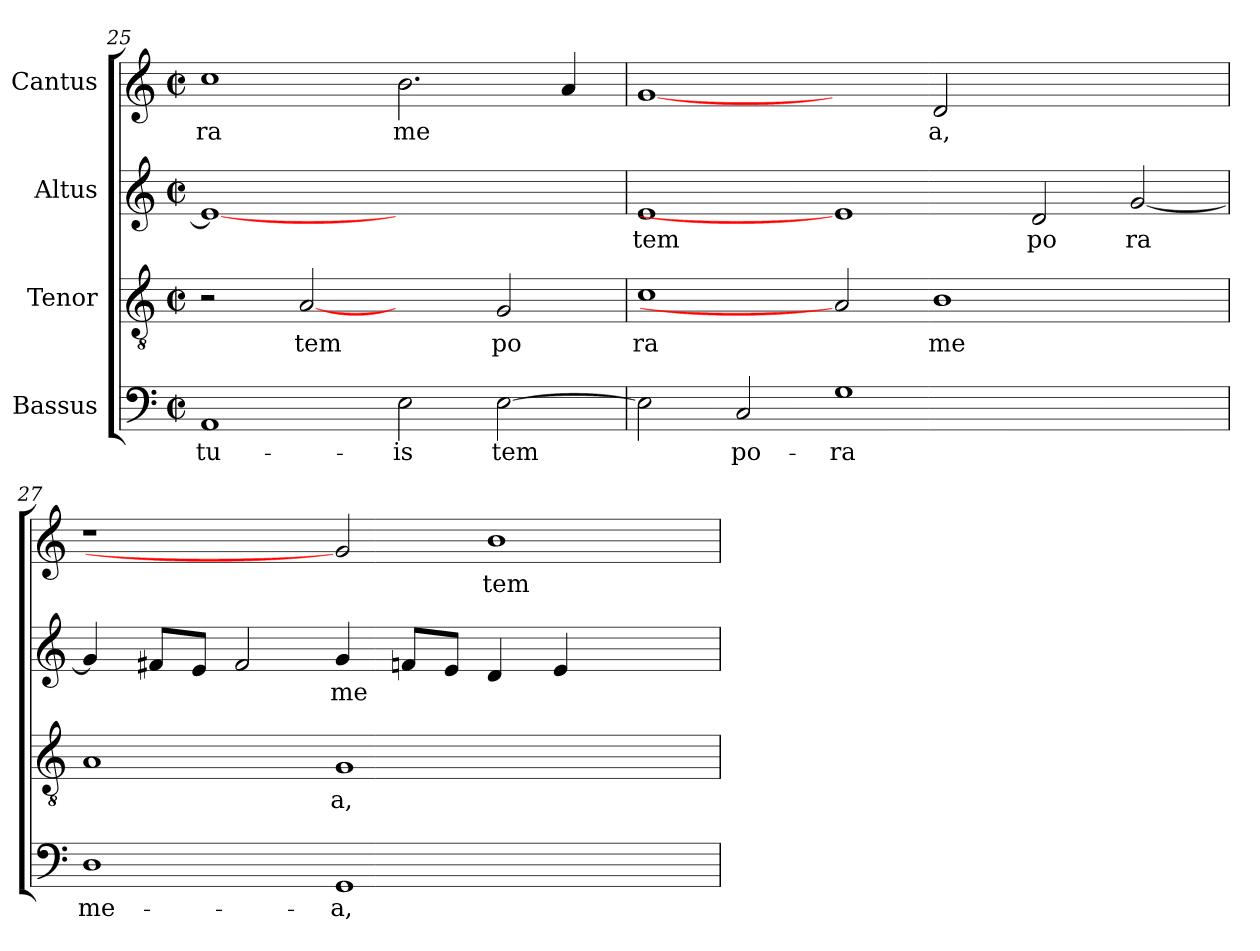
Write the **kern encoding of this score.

**kern	**text	**kern	**text	**kern	**text	**kern	**text
*part4	*part4	*part3	*part3	*part2	*part2	*part1	*part1
*staff4	*staff4	*staff3	*staff3	*staff2	*staff2	*staff1	*staff1
*I"Bassus	*	*I"Tenor	*	*I"Altus	*	*I"Cantus	*
*clefF4	*	*clefGv2	*	*clefG2	*	*clefG2	*
*k[]	*	*k[]	*	*k[]	*	*k[]	*
*C:	*	*C:	*	*C:	*	*C:	*
*M2/2	*	*M2/2	*	*M2/2	*	*M2/2	*
*met(c|)	*	*met(c|)	*	*met(c|)	*	*met(c|)	*
=25	=25	=25	=25	=25	=25	=25	=25
!	!LO:LY:b:cj	!	!	!	!LO:LY:b:cj	!	!LO:LY:b:cj
1AA	tu-	2r	.	1e_	.	1cc	-ra
!	!	!	!LO:LY:b:cj	!	!	!	!
.	.	[2A	tem	.	.	.	.
!	!LO:LY:b:cj	!	!	!	!	!	!LO:LY:b:cj
2E\	-is	2ryy	.	1ryy	.	2.b\	me-
!	!LO:LY:b:cj	!	!LO:LY:b:cj	!	!	!	!
[>2E\	tem-	2G/	po	.	.	.	.
!	!	!	!	!	!	!	!LO:LY:b:cj
.	.	.	.	.	.	4a/	--
=26	=26	=26	=26	=26	=26	=26	=26
!	!LO:LY:b:cj	!	!LO:LY:b:cj	!	!LO:LY:b:cj	!	!LO:LY:b:cj
2E\]	--	1c	ra	1e	tem	[1g	--
!	!LO:LY:b:cj	!	!	!	!	!	!
2C/	-po-	.	.	.	.	.	.
!	!LO:LY:b:cj	!	!	!	!	!	!
1G	-ra	2A]	.	1e]	.	2ryy	.
!	!	!	!LO:LY:b:cj	!	!	!	!LO:LY:b:cj
.	.	1B	me	.	.	2d/	-a,
!	!	!	!	!	!LO:LY:b:cj	!	!
1ryy	.	.	.	2d/	po	1ryy	.
!	!	!	!	!	!LO:LY:b:cj	!	!
.	.	2ryy	.	[<2g/	ra	.	.
=27	=27	=27	=27	=27	=27	=27	=27
!	!LO:LY:b:cj	!	!LO:LY:b:cj	!	!LO:LY:b:cj	!	!
1D	me-	1A	.	4g/]	.	1r	.
!	!	!	!	!	!LO:LY:b:cj	!	!
.	.	.	.	8f#/L	.	.	.
!	!	!	!	!	!LO:LY:b:cj	!	!
.	.	.	.	8e/J	.	.	.
!	!	!	!	!	!LO:LY:b:cj	!	!
.	.	.	.	2f#/	.	.	.
!	!LO:LY:b:cj	!	!LO:LY:b:cj	!	!LO:LY:b:cj	!	!
1GG	-a,	1G	a,	4g/	me	2g]	.
!	!	!	!	!	!LO:LY:b:cj	!	!
.	.	.	.	8fn/L	.	.	.
!	!	!	!	!	!LO:LY:b:cj	!	!
.	.	.	.	8e/J	.	.	.
!	!	!	!	!	!LO:LY:b:cj	!	!LO:LY:b:cj
.	.	.	.	4d/	.	1b	tem-
!	!	!	!	!	!LO:LY:b:cj	!	!
.	.	.	.	4e/	.	.	.
2ryy	.	2ryy	.	2ryy	.	.	.
=	=	=	=	=	=	=	=
*-	*-	*-	*-	*-	*-	*-	*-
